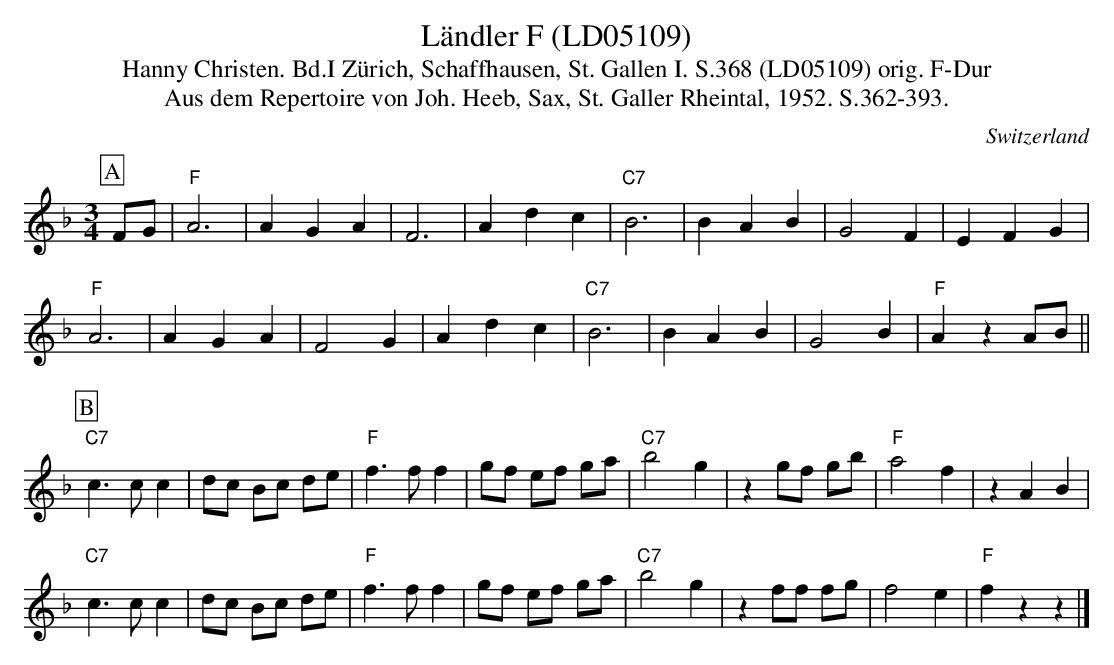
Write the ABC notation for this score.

X:1
T: L\"andler F (LD05109)
T:Hanny Christen. Bd.I Zürich, Schaffhausen, St. Gallen I. S.368 (LD05109) orig. F-Dur
T: Aus dem Repertoire von Joh. Heeb, Sax, St. Galler Rheintal, 1952. S.362-393.
M:3/4
L:1/4
O:Switzerland
K:F major
[P:A] F/G/ | "F"A3 | AGA | F3 | Adc | "C7"B3 | BAB | G2F | EFG |
"F"A3 | AGA | F2G | Adc | "C7"B3 | BAB | G2B | "F"AzA/B/ ||
[P:B] "C7"c>cc |  d/c/  B/c/ d/e/ | "F"f>ff | g/f/ e/f/ g/a/ | "C7"b2g | z g/f/ g/b/ | "F"a2f | zAB |
"C7"c>cc | d/c/ B/c/ d/e/ | "F"f>ff | g/f/ e/f/ g/a/ | "C7"b2g | zf/f/ f/g/ | f2e | "F"fzz |]
